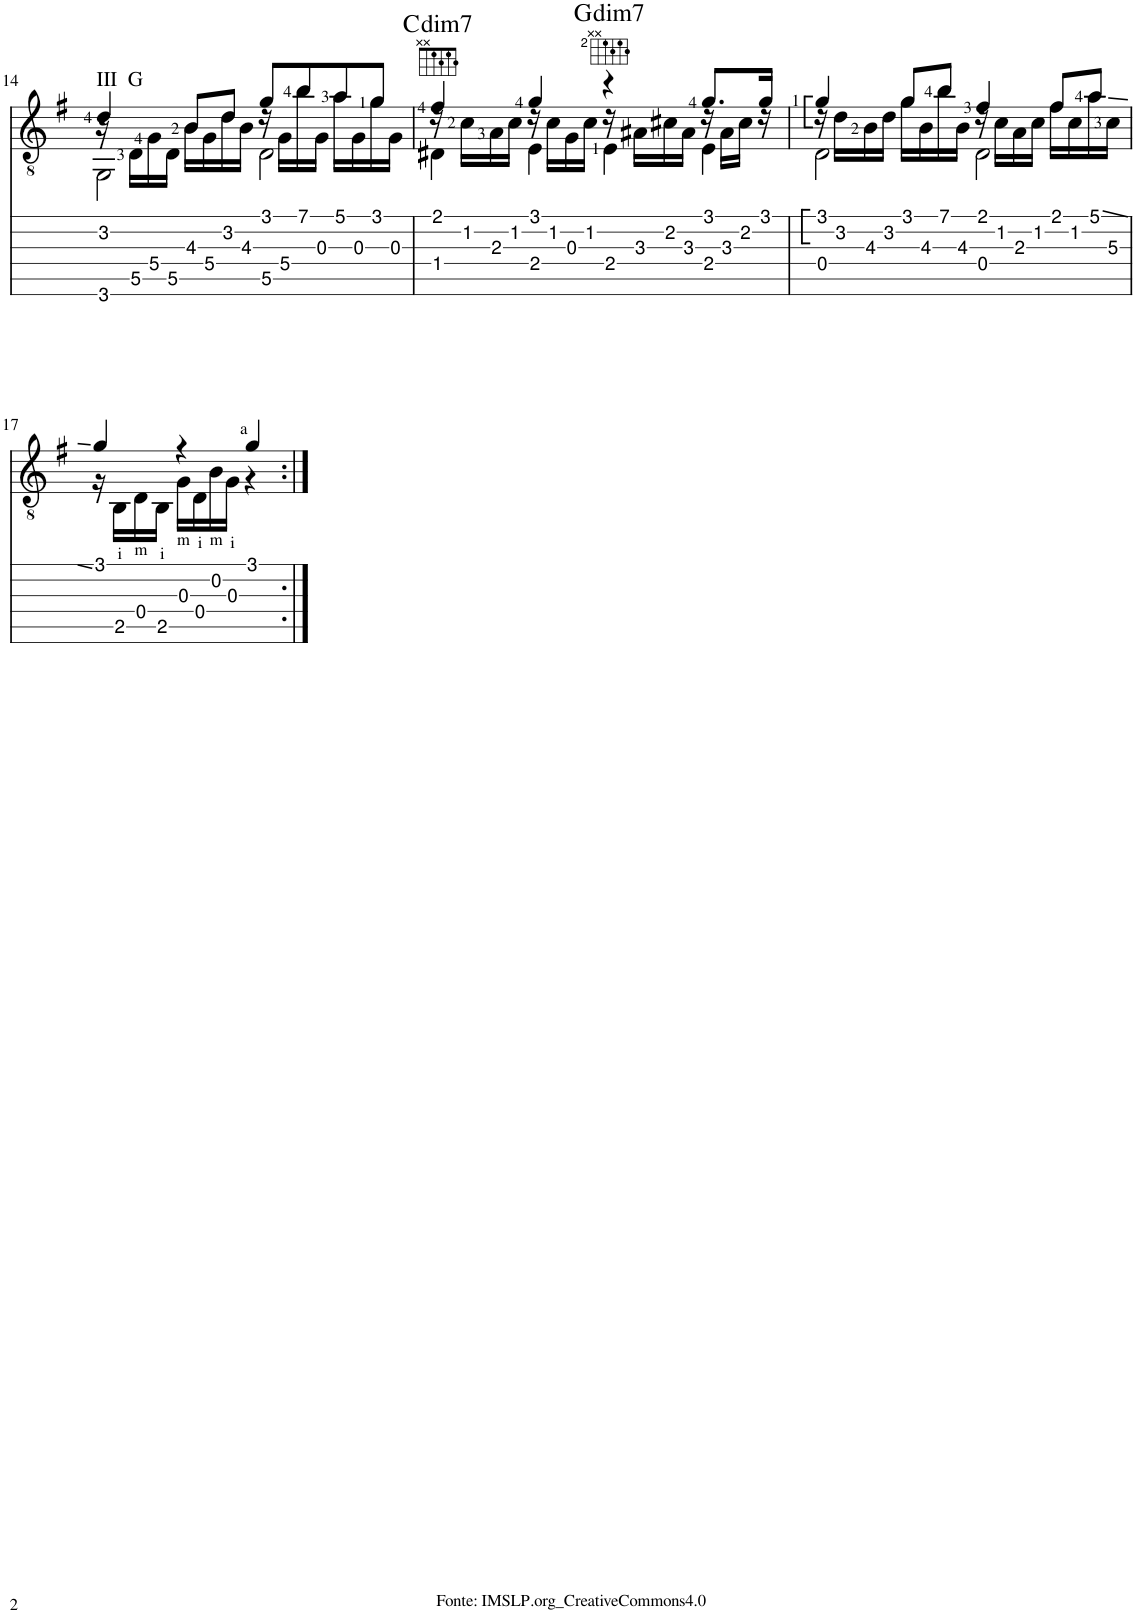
**kern	**kern	**harte
*part1	*part1	*part1
*staff2	*staff1	*
*I"Guitar	*	*
*I'Guit.	*	*
!!LO:PB:g=z
*	*clefGv2	*
*k[f#]	*k[f#]	*
*M4/4	*M4/4	*
*met(c)	*met(c)	*
=14	=14	=14
*^	*^	*
*	*^	*	*^	*
!	!	!	!LO:TX:a:t=III  G	!	!	!
4d	16r	2GG	4d/	16r	2GG\	.
.	16DLL	.	.	16D\LL	.	.
.	16G	.	.	16G\	.	.
.	16DJJ	.	.	16D\JJ	.	.
8BL	16BLL	.	8B/L	16B\LL	.	.
.	16GJ	.	.	16G\	.	.
8dJ	16dL	.	8d/J	16d\	.	.
.	16BJJ	.	.	16B\JJ	.	.
8gL	16r	2D	8g/L	16r	2D\	.
.	16GLL	.	.	16G\LL	.	.
8bJ	16b	.	8b/	16b\	.	.
.	16GJJ	.	.	16G\JJ	.	.
8aL	16aLL	.	8a/	16a\LL	.	.
.	16GJ	.	.	16G\	.	.
8gJ	16gL	.	8g/J	16g\	.	.
.	16GJJ	.	.	16G\JJ	.	.
=15	=15	=15	=15	=15	=15	=15
!	!	!	!	!	!	!LO:H:kt=dim7
4f#	16r	4D#	4f#/	16r	4D#X\	C:dim7
.	16cLL	.	.	16c\LL	.	.
.	16A	.	.	16A\	.	.
.	16cJJ	.	.	16c\JJ	.	.
4g	16r	4E	4g/	16r	4E\	.
.	16cLL	.	.	16c\LL	.	.
.	16G	.	.	16G\	.	.
.	16cJJ	.	.	16c\JJ	.	.
!	!	!	!	!	!	!LO:H:kt=dim7
4r	16r	4E	4r	16r	4E\	G:dim7
.	16A#LL	.	.	16A#X\LL	.	.
.	16c#	.	.	16c#X\	.	.
.	16A#JJ	.	.	16A#\JJ	.	.
8.gL	16r	4E	8.g/L	16r	4E\	.
.	16A#LL	.	.	16A#\LL	.	.
.	16c#JJ	.	.	16c#\JJ	.	.
16gJk	16r	.	16g/Jk	16r	.	.
=16	=16	=16	=16	=16	=16	=16
4g:	16r	2D	4g:/	16r	2D\	.
.	16dLL	.	.	16d\LL	.	.
.	16B	.	.	16B\	.	.
.	16dJJ	.	.	16d\JJ	.	.
8gL	16gLL	.	8g/L	16g\LL	.	.
.	16BJ	.	.	16B\	.	.
8bJ	16bL	.	8b/J	16b\	.	.
.	16BJJ	.	.	16B\JJ	.	.
4f#	16r	2D	4f#/	16r	2D\	.
.	16cLL	.	.	16c\LL	.	.
.	16A	.	.	16A\	.	.
.	16cJJ	.	.	16c\JJ	.	.
8f#L	16f#LL	.	8f#/L	16f#\LL	.	.
.	16cJ	.	.	16c\	.	.
8aJ	16aL	.	8a/J	16a\	.	.
.	16cJJ	.	.	16c\JJ	.	.
*	*v	*v	*	*	*	*
*	*	*	*v	*v	*
!!LO:LB:g=z
=17	=17	=17	=17	=17
4g	16r	4g/	16r	.
.	16BBLL	.	16BB\LL	.
.	16D	.	16D\	.
.	16BBJJ	.	16BB\JJ	.
4r	16GLL	4r	16G\LL	.
.	16DJ	.	16D\	.
.	16BL	.	16B\	.
.	16GJJ	.	16G\JJ	.
4g	4r	4g/	4r	.
*v	*v	*	*	*
*	*v	*v	*
=:|!	=:|!	=:|!
*-	*-	*-
